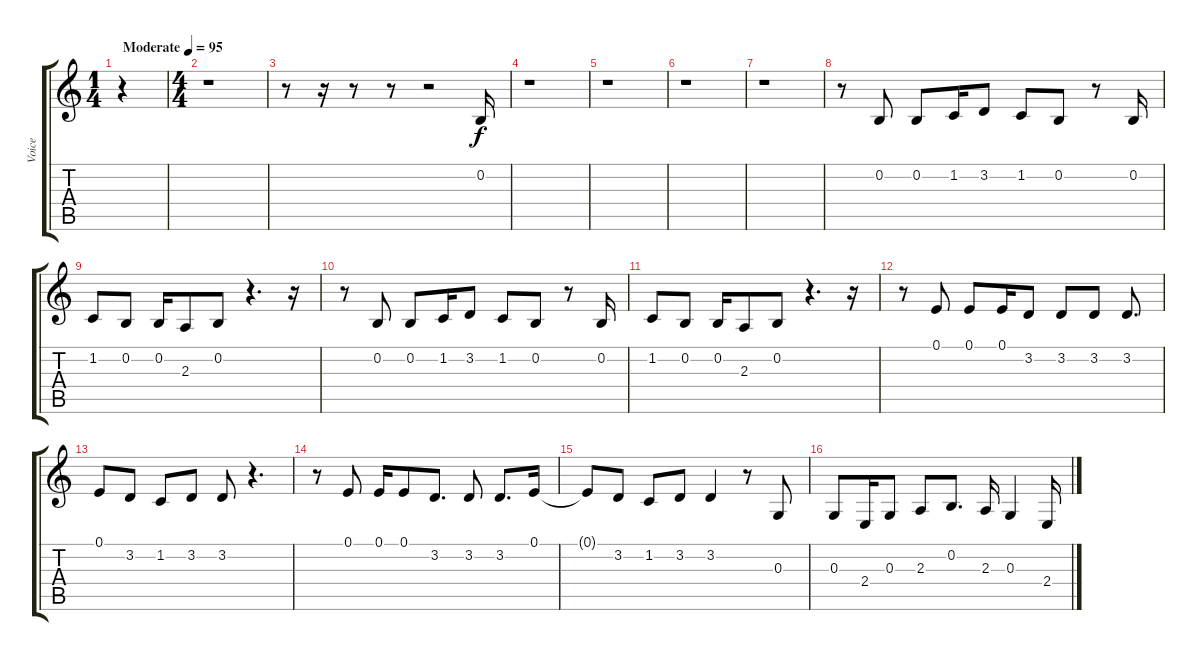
\track ("Voice" "Voice") {instrument altosax}
\staff {score tabs}
\tuning (E4 B3 G3 D3 A2 E2) {hide}
\ts (1 4)
\tempo (95 "Moderate")
\clef g2
\ks c
r.4{dy f instrument altosax} |
\ts (4 4)
r.1 |
r.8 r.16 r.8 r.8 r.2 0.2.16 |
r.1 |
r.1 |
r.1 |
r.1 |
r.8 0.2.8 0.2.8 1.2.16 3.2.8 1.2.8 0.2.8 r.8 0.2.16 |
1.2.8 0.2.8 0.2.16 2.3.8 0.2.8 r.4{d} r.16 |
r.8 0.2.8 0.2.8 1.2.16 3.2.8 1.2.8 0.2.8 r.8 0.2.16 |
1.2.8 0.2.8 0.2.16 2.3.8 0.2.8 r.4{d} r.16 |
r.8 0.1.8 0.1.8 0.1.16 3.2.8 3.2.8 3.2.8 3.2.8{d} |
0.1.8 3.2.8 1.2.8 3.2.8 3.2.8 r.4{d} |
r.8 0.1.8 0.1.16 0.1.8 3.2.8{d} 3.2.8 3.2.8{d} 0.1.16 |
0.1{t}.8 3.2.8 1.2.8 3.2.8 3.2.4 r.8 0.3.8 |
0.3.8 2.4.16 0.3.8 2.3.8 0.2.8{d} 2.3.16 0.3.4 2.4.16
